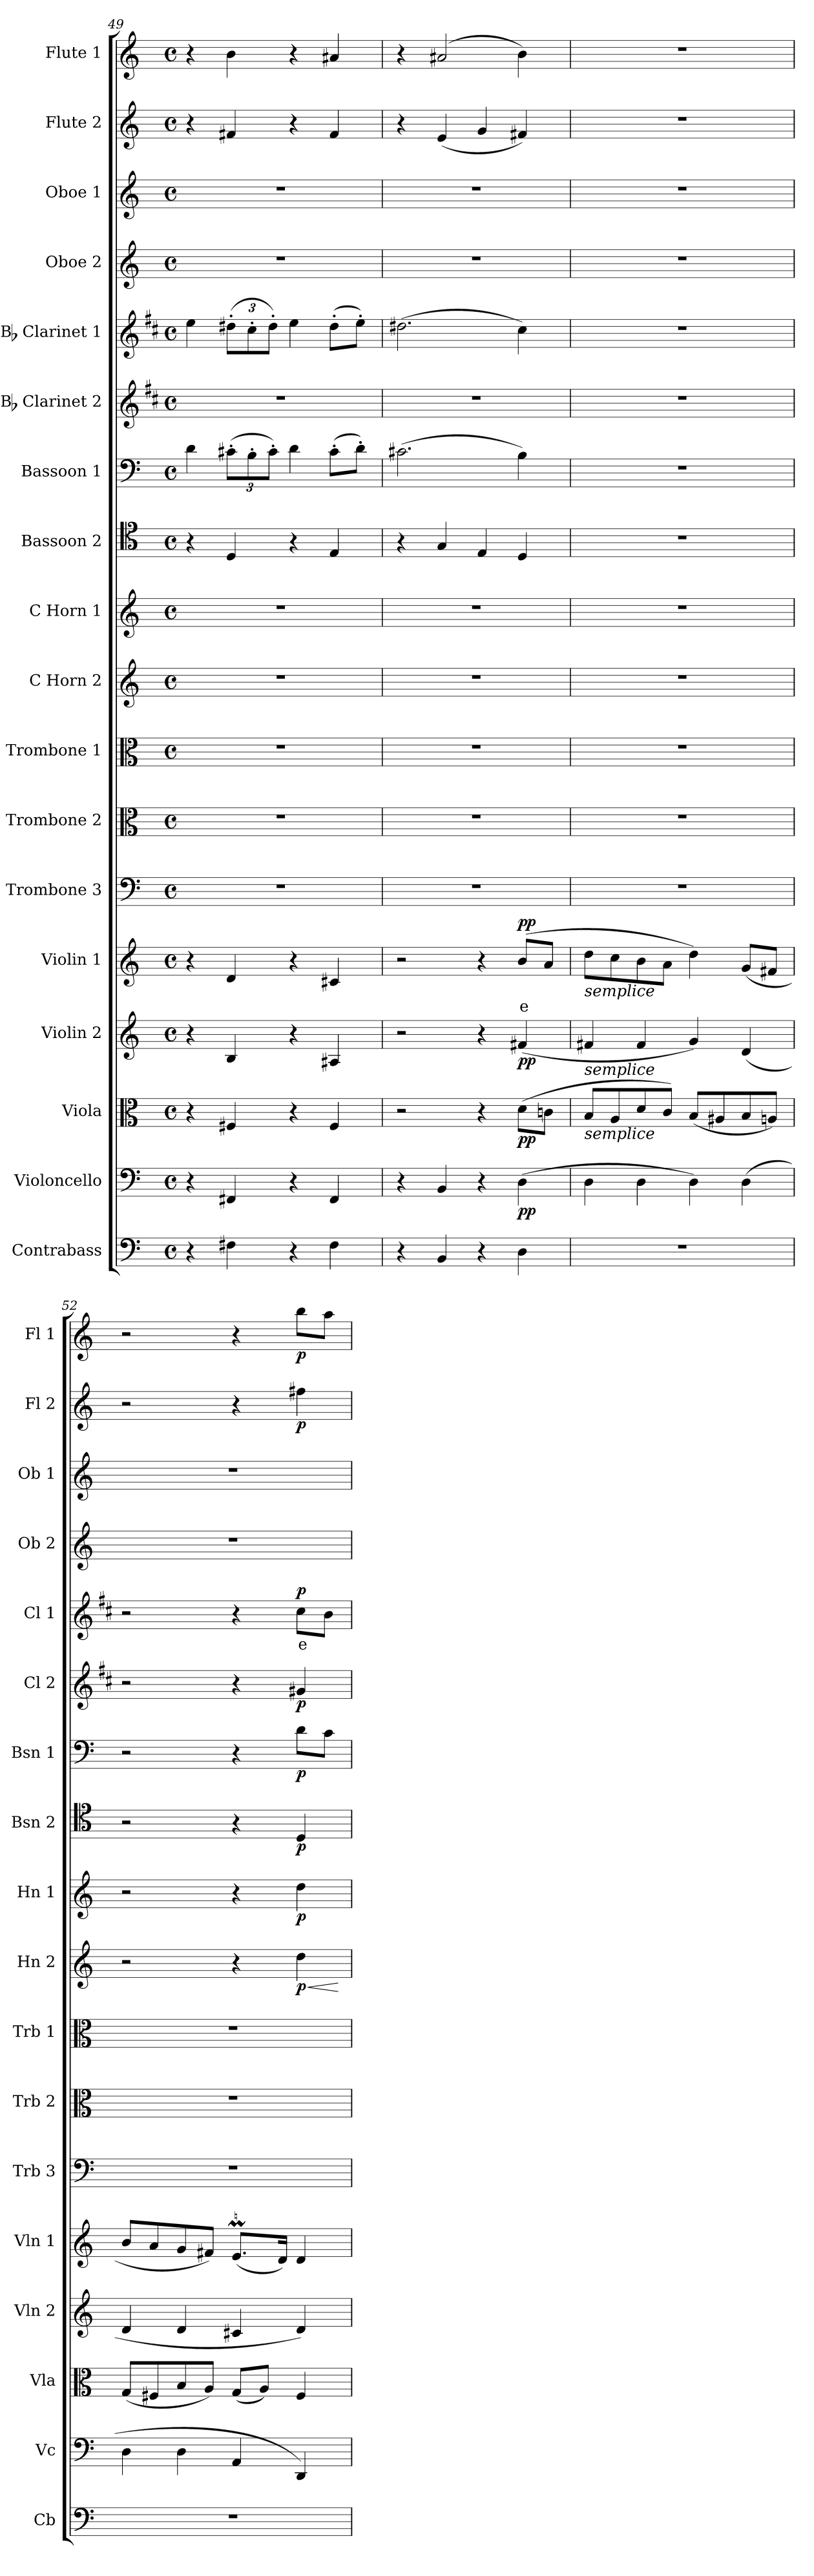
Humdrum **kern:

**kern	**kern	**dynam	**kern	**dynam	**kern	**dynam	**kern	**text	**dynam	**kern	**kern	**kern	**kern	**dynam	**kern	**dynam	**kern	**dynam	**kern	**dynam	**kern	**dynam	**kern	**text	**dynam	**kern	**kern	**kern	**dynam	**kern	**dynam
*part18	*part17	*part17	*part16	*part16	*part15	*part15	*part14	*part14	*part14	*part13	*part12	*part11	*part10	*part10	*part9	*part9	*part8	*part8	*part7	*part7	*part6	*part6	*part5	*part5	*part5	*part4	*part3	*part2	*part2	*part1	*part1
*staff18	*staff17	*staff17	*staff16	*staff16	*staff15	*staff15	*staff14	*staff14	*staff14	*staff13	*staff12	*staff11	*staff10	*staff10	*staff9	*staff9	*staff8	*staff8	*staff7	*staff7	*staff6	*staff6	*staff5	*staff5	*staff5	*staff4	*staff3	*staff2	*staff2	*staff1	*staff1
*I"Contrabass	*I"Violoncello	*	*I"Viola	*	*I"Violin 2	*	*I"Violin 1	*	*	*I"Trombone 3	*I"Trombone 2	*I"Trombone 1	*I"C Horn 2	*	*I"C Horn 1	*	*I"Bassoon 2	*	*I"Bassoon 1	*	*I"Bb Clarinet 2	*	*I"Bb Clarinet 1	*	*	*I"Oboe 2	*I"Oboe 1	*I"Flute 2	*	*I"Flute 1	*
*I'Cb	*I'Vc	*	*I'Vla	*	*I'Vln 2	*	*I'Vln 1	*	*	*I'Trb 3	*I'Trb 2	*I'Trb 1	*I'Hn 2	*	*I'Hn 1	*	*I'Bsn 2	*	*I'Bsn 1	*	*I'Cl 2	*	*I'Cl 1	*	*	*I'Ob 2	*I'Ob 1	*I'Fl 2	*	*I'Fl 1	*
*clefF4	*clefF4	*	*clefC3	*	*clefG2	*	*clefG2	*	*	*clefF4	*clefC3	*clefC3	*clefG2	*	*clefG2	*	*clefC4	*	*clefF4	*	*clefG2	*	*clefG2	*	*	*clefG2	*clefG2	*clefG2	*	*clefG2	*
*ITrd7c12	*	*	*	*	*	*	*	*	*	*	*	*	*ITrd7c12	*	*ITrd7c12	*	*	*	*	*	*ITrd1c2	*	*ITrd1c2	*	*	*	*	*	*	*	*
*k[]	*k[]	*	*k[]	*	*k[]	*	*k[]	*	*	*k[]	*k[]	*k[]	*k[]	*	*k[]	*	*k[]	*	*k[]	*	*k[]	*	*k[]	*	*	*k[]	*k[]	*k[]	*	*k[]	*
*M4/4	*M4/4	*	*M4/4	*	*M4/4	*	*M4/4	*	*	*M4/4	*M4/4	*M4/4	*M4/4	*	*M4/4	*	*M4/4	*	*M4/4	*	*M4/4	*	*M4/4	*	*	*M4/4	*M4/4	*M4/4	*	*M4/4	*
*met(c)	*met(c)	*	*met(c)	*	*met(c)	*	*met(c)	*	*	*met(c)	*met(c)	*met(c)	*met(c)	*	*met(c)	*	*met(c)	*	*met(c)	*	*met(c)	*	*met(c)	*	*	*met(c)	*met(c)	*met(c)	*	*met(c)	*
=49	=49	=49	=49	=49	=49	=49	=49	=49	=49	=49	=49	=49	=49	=49	=49	=49	=49	=49	=49	=49	=49	=49	=49	=49	=49	=49	=49	=49	=49	=49	=49
4r	4r	.	4r	.	4r	.	4r	.	.	1r	1r	1r	1r	.	1r	.	4r	.	4d\	.	1r	.	4dd\	.	.	1r	1r	4r	.	4r	.
*	*	*	*	*	*	*	*	*	*	*	*	*	*	*	*	*	*	*	*Xbrackettup	*	*	*	*Xbrackettup	*	*	*	*	*	*	*	*
4FF#X\	4FF#X/	.	4F#X/	.	4B/	.	4d/	.	.	.	.	.	.	.	.	.	4D/	.	(12c#X'\L	.	.	.	(12cc#X'\L	.	.	.	.	4f#X/	.	4b\	.
.	.	.	.	.	.	.	.	.	.	.	.	.	.	.	.	.	.	.	12B'\	.	.	.	12b'\	.	.	.	.	.	.	.	.
.	.	.	.	.	.	.	.	.	.	.	.	.	.	.	.	.	.	.	12c#'\J)	.	.	.	12cc#'\J)	.	.	.	.	.	.	.	.
4r	4r	.	4r	.	4r	.	4r	.	.	.	.	.	.	.	.	.	4r	.	4d\	.	.	.	4dd\	.	.	.	.	4r	.	4r	.
4FF#\	4FF#/	.	4F#/	.	4A#X/	.	4c#X/	.	.	.	.	.	.	.	.	.	4E/	.	(8c#'\L	.	.	.	(8cc#'\L	.	.	.	.	4f#/	.	4a#X/	.
.	.	.	.	.	.	.	.	.	.	.	.	.	.	.	.	.	.	.	8d'\J)	.	.	.	8dd'\J)	.	.	.	.	.	.	.	.
=50	=50	=50	=50	=50	=50	=50	=50	=50	=50	=50	=50	=50	=50	=50	=50	=50	=50	=50	=50	=50	=50	=50	=50	=50	=50	=50	=50	=50	=50	=50	=50
4r	4r	.	2r	.	2r	.	2r	.	.	1r	1r	1r	1r	.	1r	.	4r	.	(2.c#X\	.	1r	.	(2.cc#X\	.	.	1r	1r	4r	.	4r	.
4BBB/	4BB/	.	.	.	.	.	.	.	.	.	.	.	.	.	.	.	4G/	.	.	.	.	.	.	.	.	.	.	(4e/	.	(2a#X/	.
4r	4r	.	4r	.	4r	.	4r	.	.	.	.	.	.	.	.	.	4E/	.	.	.	.	.	.	.	.	.	.	4g/	.	.	.
!	!	!LO:DY:b	!	!LO:DY:b	!	!LO:DY:b	!	!LO:LY:b:color=#FF0000	!LO:DY:b	!	!	!	!	!	!	!	!	!	!	!	!	!	!	!	!	!	!	!	!	!	!
4DD\	(4D\	pp	(8d\L	pp	(4f#X/	pp	(8b/L	e	pp	.	.	.	.	.	.	.	4D/	.	4B\)	.	.	.	4b\)	.	.	.	.	4f#X/)	.	4b\)	.
.	.	.	8cn\J	.	.	.	8a/J	.	.	.	.	.	.	.	.	.	.	.	.	.	.	.	.	.	.	.	.	.	.	.	.
=51	=51	=51	=51	=51	=51	=51	=51	=51	=51	=51	=51	=51	=51	=51	=51	=51	=51	=51	=51	=51	=51	=51	=51	=51	=51	=51	=51	=51	=51	=51	=51
!	!	!	!	!	!	!	!LO:TX:b:i:t=semplice	!	!	!	!	!	!	!	!	!	!	!	!	!	!	!	!	!	!	!	!	!	!	!	!
!	!	!	!	!	!LO:TX:b:i:t=semplice	!	!	!	!	!	!	!	!	!	!	!	!	!	!	!	!	!	!	!	!	!	!	!	!	!	!
!	!	!	!LO:TX:b:i:t=semplice	!	!	!	!	!	!	!	!	!	!	!	!	!	!	!	!	!	!	!	!	!	!	!	!	!	!	!	!
1r	4D\	.	8B/L	.	4f#X/	.	8dd\L	.	.	1r	1r	1r	1r	.	1r	.	1r	.	1r	.	1r	.	1r	.	.	1r	1r	1r	.	1r	.
.	.	.	8A/	.	.	.	8cc\	.	.	.	.	.	.	.	.	.	.	.	.	.	.	.	.	.	.	.	.	.	.	.	.
.	4D\	.	8d/	.	4f#/	.	8b\	.	.	.	.	.	.	.	.	.	.	.	.	.	.	.	.	.	.	.	.	.	.	.	.
.	.	.	8c/J)	.	.	.	8a\J	.	.	.	.	.	.	.	.	.	.	.	.	.	.	.	.	.	.	.	.	.	.	.	.
.	4D\)	.	(8B/L	.	4g/)	.	4dd\)	.	.	.	.	.	.	.	.	.	.	.	.	.	.	.	.	.	.	.	.	.	.	.	.
.	.	.	8A#X/	.	.	.	.	.	.	.	.	.	.	.	.	.	.	.	.	.	.	.	.	.	.	.	.	.	.	.	.
.	(4D\	.	8B/	.	(4d/	.	(8g/L	.	.	.	.	.	.	.	.	.	.	.	.	.	.	.	.	.	.	.	.	.	.	.	.
.	.	.	8An/J)	.	.	.	8f#X/J	.	.	.	.	.	.	.	.	.	.	.	.	.	.	.	.	.	.	.	.	.	.	.	.
=52	=52	=52	=52	=52	=52	=52	=52	=52	=52	=52	=52	=52	=52	=52	=52	=52	=52	=52	=52	=52	=52	=52	=52	=52	=52	=52	=52	=52	=52	=52	=52
1r	4D\	.	(8G/L	.	4d/	.	8b/L	.	.	1r	1r	1r	2r	.	2r	.	2r	.	2r	.	2r	.	2r	.	.	1r	1r	2r	.	2r	.
.	.	.	8F#X/	.	.	.	8a/	.	.	.	.	.	.	.	.	.	.	.	.	.	.	.	.	.	.	.	.	.	.	.	.
.	4D\	.	8B/	.	4d/	.	8g/	.	.	.	.	.	.	.	.	.	.	.	.	.	.	.	.	.	.	.	.	.	.	.	.
.	.	.	8A/J)	.	.	.	8f#X/J)	.	.	.	.	.	.	.	.	.	.	.	.	.	.	.	.	.	.	.	.	.	.	.	.
.	4AA/	.	(8G/L	.	4c#X/	.	(8.em/L	.	.	.	.	.	4r	.	4r	.	4r	.	4r	.	4r	.	4r	.	.	.	.	4r	.	4r	.
.	.	.	8A/J)	.	.	.	.	.	.	.	.	.	.	.	.	.	.	.	.	.	.	.	.	.	.	.	.	.	.	.	.
.	.	.	.	.	.	.	16d/Jk)	.	.	.	.	.	.	.	.	.	.	.	.	.	.	.	.	.	.	.	.	.	.	.	.
!	!	!	!	!	!	!	!	!	!	!	!	!	!	!LO:HP:b	!	!	!	!	!	!	!	!	!	!LO:LY:b:color=#FF0000	!	!	!	!	!	!	!
!	!	!	!	!	!	!	!	!	!	!	!	!	!	!LO:DY:n=1:b	!	!LO:DY:b	!	!LO:DY:b	!	!LO:DY:b	!	!LO:DY:b	!	!	!LO:DY:b	!	!	!	!LO:DY:b	!	!LO:DY:b
.	4DD/)	.	4F#/	.	4d/)	.	4d/	.	.	.	.	.	4d\	< p	4d\	p	4D/	p	8d\L	p	4f#X/	p	8b\L	e	p	.	.	4ff#X\	p	8bb\L	p
.	.	.	.	.	.	.	.	.	.	.	.	.	.	.	.	.	.	.	8c\J	.	.	.	8a\J	.	.	.	.	.	.	8aa\J	.
.	.	.	.	.	.	.	.	.	.	.	.	.	.	[	.	.	.	.	.	.	.	.	.	.	.	.	.	.	.	.	.
=	=	=	=	=	=	=	=	=	=	=	=	=	=	=	=	=	=	=	=	=	=	=	=	=	=	=	=	=	=	=	=
*-	*-	*-	*-	*-	*-	*-	*-	*-	*-	*-	*-	*-	*-	*-	*-	*-	*-	*-	*-	*-	*-	*-	*-	*-	*-	*-	*-	*-	*-	*-	*-
